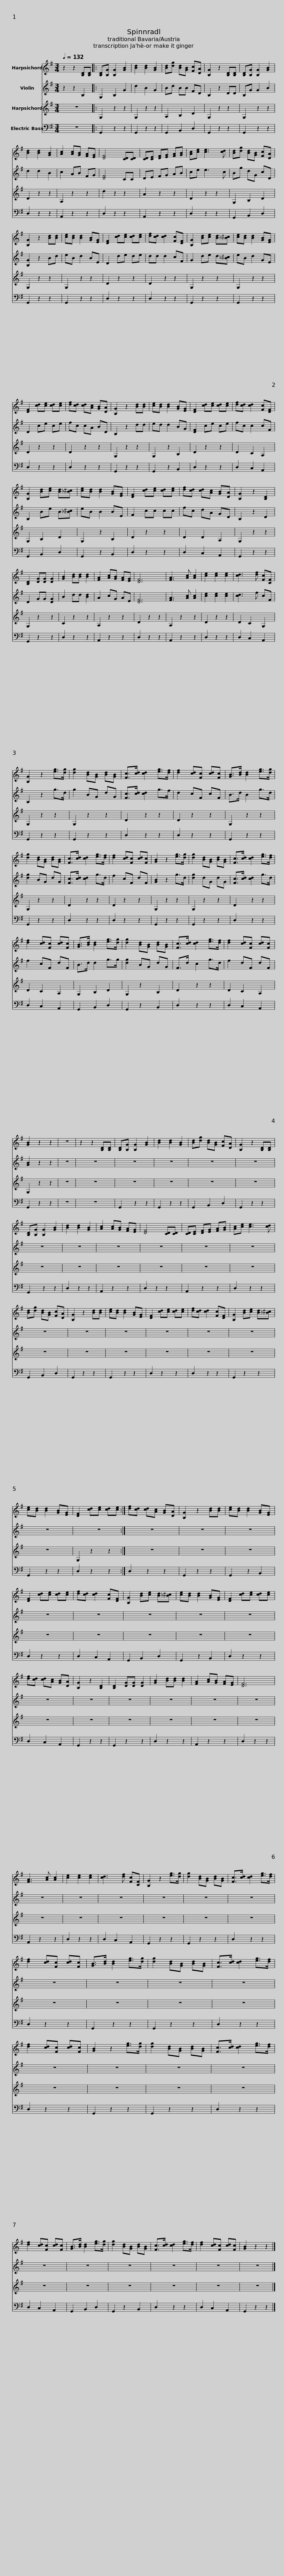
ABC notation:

X:1
%%score 1 2 3 4
L:1/8
Q:1/4=132
M:3/4
I:linebreak $
K:G
V:1 treble
V:2 treble
V:3 treble
V:4 bass transpose=-12
V:1
 z2 z2 [B,D][B,D] |: [B,D][B,G] [B,G]2 [GB]2 | [Bd]2 [Bd]2 [GB]2 | [Bd][dg] [Bd][GB] [Fc][DA] | [B,G]2 z2 [B,D][B,D] | %5
 [B,D][B,G] [B,G]2 [GB]2 | [Bd]2 [Bd]2 [GB]2 | [Ac]2 [Ac][GB] [FA][EG] |$ [DF]4 [CD][CD] | [CD][CE] [DF][EG] [FA][GB] | %10
 [Ac][ce] [ce]3 [cd] | [Bd][dg] [Bd][GB] [Fc][DA] | [B,G]2 z2 [Bd][Bd] | [ce][Bd] [Bd]2 [GB][EG] | [DF]2 [cd][ce] [cd][ce] |$ %15
 [df][cd] [cd]2 [Fc][DF] | [B,G]2 [Bd][ce] [Bd][_B^c] | [ce][Bd] [Bd]2 [GB][EG] | [DF]2 [cd][ce] [cd][ce] | [df][cd] [cd][Ac] [GB][DA] | %20
 [B,G]2 z2 [Bd][Bd] | [ce][Bd] [Bd]2 [GB][EG] |$ [DF]2 [cd][ce] [cd][ce] | [df][cd] [cd]2 [Fc][DF] | [B,G]2 [Bd][ce] [Bd][_B^c] | %25
 [ce][Bd] [Bd]2 [GB][EG] | [DF]2 [cd][ce] [cd][ce] | [df][cd] [cd][Ac] [GB][DA] | [B,G]2 z2 [B,D]2 |$ [B,D]2 [DG][DG] [DG]2 | %30
 [GB]2 [Bd][Bd] [Bd]2 | [FA]2 [Ac][GB] [FA][EG] | [DF]6 | [FA]3 [Ac] [Ac]2 | [ce]2 [ce]2 [ce]2 | %35
 [cd]3 [df] [Fc][CF] | [B,G]2 z2 [eg]>[dg] | [dg]2 [Bd][GB] [Bd][GB] |$ [Fc]>[cd] [cd]2 [eg]>[df] | [df]2 [cd][Fc] [cd][Fc] | %40
 [GB]>[Bd] [Bd]2 [eg]>[dg] | [dg]2 [Bd][GB] [Bd][GB] | [Fc]>[cd] [cd]2 [eg]>[df] | [df]2 [cd][Fc] [cd][Fc] | [GB]2 z2 [eg]>[dg] |$ %45
 [dg]2 [Bd][GB] [Bd][GB] | [Fc]>[cd] [cd]2 [eg]>[df] | [df]2 [cd][Fc] [cd][Fc] | [GB]>[Bd] [Bd]2 [eg]>[dg] | [dg]2 [Bd][GB] [Bd][GB] | %50
 [Fc]>[cd] [cd]2 [eg]>[df] |$ [df]2 [cd][Fc] [cd][Fc] | [GB]2 z2 z2 | z6 | z2 z2 [B,D][B,D] | %55
 [B,D][B,G] [B,G]2 [GB]2 | [Bd]2 [Bd]2 [GB]2 | [Bd][dg] [Bd][GB] [Fc][DA] | [B,G]2 z2 [B,D][B,D] | [B,D][B,G] [B,G]2 [GB]2 |$ %60
 [Bd]2 [Bd]2 [GB]2 | [Ac]2 [Ac][GB] [FA][EG] | [DF]4 [CD][CD] | [CD][CE] [DF][EG] [FA][GB] | [Ac][ce] [ce]3 [cd] | %65
 [Bd][dg] [Bd][GB] [Fc][DA] | [B,G]2 z2 [Bd][Bd] | [ce][Bd] [Bd]2 [GB][EG] |$ [DF]2 [cd][ce] [cd][ce] | [df][cd] [cd]2 [Fc][DF] | %70
 [B,G]2 [Bd][ce] [Bd][_B^c] | [ce][Bd] [Bd]2 [GB][EG] | [DF]2 [cd][ce] [cd][ce] :| [df][cd] [cd][Ac] [GB][DA] |$ [B,G]2 z2 [Bd][Bd] | %75
 [ce][Bd] [Bd]2 [GB][EG] | [DF]2 [cd][ce] [cd][ce] | [df][cd] [cd]2 [Fc][DF] | [B,G]2 [Bd][ce] [Bd][_B^c] | [ce][Bd] [Bd]2 [GB][EG] | %80
 [DF]2 [cd][ce] [cd][ce] |$ [df][cd] [cd][Ac] [GB][DA] | [B,G]2 z2 [B,D]2 | [B,D]2 [DG][DG] [DG]2 | [GB]2 [Bd][Bd] [Bd]2 | %85
 [FA]2 [Ac][GB] [FA][EG] | [DF]6 | [FA]3 [Ac] [Ac]2 | [ce]2 [ce]2 [ce]2 | [cd]3 [df] [Fc][CF] |$ %90
 [B,G]2 z2 [eg]>[dg] | [dg]2 [Bd][GB] [Bd][GB] | [Fc]>[cd] [cd]2 [eg]>[df] | [df]2 [cd][Fc] [cd][Fc] | [GB]>[Bd] [Bd]2 [eg]>[dg] | %95
 [dg]2 [Bd][GB] [Bd][GB] | [Fc]>[cd] [cd]2 [eg]>[df] |$ [df]2 [cd][Fc] [cd][Fc] | [GB]2 z2 [eg]>[dg] | [dg]2 [Bd][GB] [Bd][GB] | %100
 [Fc]>[cd] [cd]2 [eg]>[df] | [df]2 [cd][Fc] [cd][Fc] | [GB]>[Bd] [Bd]2 [eg]>[dg] | [dg]2 [Bd][GB] [Bd][GB] |$ [Fc]>[cd] [cd]2 [eg]>[df] | %105
 [df]2 [cd][Fc] [cd][Fc] | [GB]2 z2 z2 |] %107
V:2
 z2 z2 B,2 |: G,2 B,2 G2 | d2 B2 G2 | Bd BB FD | B,2 z2 DD | %5
 B,G G2 B2 | d2 d2 B2 | c2 AB FG |$ [DF]4 CC | DE FG AB | %10
 ce e3 c | Bg dG cD | [B,G]2 z2 Bd | eB d2 BE | D2 de de |$ %15
 dd d2 cF | G2 de d[_B^c] | eB d2 GE | D2 ce ce | fc cA BD | %20
 B,2 z2 dd | ed d2 BG |$ [DF]2 ce ce | fc c2 cF | B,2 Be B[_B^c] | %25
 eB B2 BE | F2 cc cc | fc dA GD | B,2 z2 D2 |$ D2 GG [DG]2 | %30
 B2 dd [Bd]2 | A2 cG AE | [DF]6 | [FA]3 [Ac] [Ac]2 | [ce]2 [ce]2 [ce]2 | %35
 [cd]3 f cF | B,2 z2 g>d | g2 BG dG |$ [Fc]>[cd] [cd]2 g>f | d2 cF cF | %40
 B>d B2 g>d | [dg]2 BG dG | [Fc]>[cd] [cd]2 g>d | f2 cF dF | [GB]2 z2 g>d |$ %45
 [dg]2 dG dG | [Fc]>[cd] [cd]2 g>d | f2 cF dF | B>d d2 g>g | [dg]2 BG dG | %50
 F>d c2 g>d |$ f2 dF dF | [GB]2 z2 z2 | z6 | z6 | %55
 z6 | z6 | z6 | z6 | z6 |$ %60
 z6 | z6 | z6 | z6 | z6 | %65
 z6 | z6 | z6 |$ z6 | z6 | %70
 z6 | z6 | z6 :| z6 |$ z6 | %75
 z6 | z6 | z6 | z6 | z6 | %80
 z6 |$ z6 | z6 | z6 | z6 | %85
 z6 | z6 | z6 | z6 | z6 |$ %90
 z6 | z6 | z6 | z6 | z6 | %95
 z6 | z6 |$ z6 | z6 | z6 | %100
 z6 | z6 | z6 | z6 |$ z6 | %105
 z6 | z6 |] %107
V:3
 z6 |: G,2 z2 z2 | G,2 z2 z2 | A,2 B,2 D2 | G,2 z2 z2 | %5
 G,2 z2 z2 | D2 z2 z2 | A,2 z2 z2 |$ d2 z2 z2 | A2 z2 z2 | %10
 D2 z2 z2 | G,2 B,2 D2 | G,2 z2 z2 | G,2 z2 z2 | D2 z2 z2 |$ %15
 D2 z2 z2 | G,2 z2 z2 | G,2 z2 z2 | D2 z2 z2 | D2 z2 z2 | %20
 G,2 z2 z2 | G,2 z2 B,2 |$ D2 z2 z2 | D2 C2 A,2 | G,2 B,2 D2 | %25
 G,2 z2 B,2 | D2 z2 z2 | D2 D2 A,2 | G,2 z2 z2 |$ G,2 z2 z2 | %30
 C2 z2 z2 | A,2 z2 z2 | D2 z2 z2 | A,2 z2 z2 | D2 z2 z2 | %35
 D2 C2 G,2 | G,2 z2 z2 | G,2 z2 z2 |$ D2 z2 z2 | D2 z2 z2 | %40
 G,2 z2 z2 | G,2 z2 z2 | D2 z2 z2 | D2 z2 z2 | G,2 z2 z2 |$ %45
 G,2 z2 z2 | D2 z2 z2 | D2 C2 A,2 | G,2 B,2 D2 | G,2 z2 B,2 | %50
 D2 z2 z2 |$ D2 C2 A,2 | G,2 z2 z2 | z6 | z6 | %55
 z6 | z6 | z6 | z6 | z6 |$ %60
 z6 | z6 | z6 | z6 | z6 | %65
 z6 | z6 | z6 |$ z6 | z6 | %70
 z6 | z6 | G,2 z2 z2 :| z6 |$ z6 | %75
 z6 | z6 | z6 | z6 | z6 | %80
 z6 |$ z6 | z6 | z6 | z6 | %85
 z6 | z6 | z6 | z6 | z6 |$ %90
 z6 | z6 | z6 | z6 | z6 | %95
 z6 | z6 |$ z6 | z6 | z6 | %100
 z6 | z6 | z6 | z6 |$ z6 | %105
 z6 | z6 |] %107
V:4
 z6 |: G,,2 z2 z2 | G,,2 z2 z2 | G,,2 B,,2 D,2 | G,,2 z2 z2 | %5
 G,,2 z2 z2 | D,2 z2 z2 | A,,2 z2 z2 |$ D,2 z2 z2 | A,,2 z2 z2 | %10
 D,2 z2 z2 | G,,2 B,,2 D,2 | G,,2 z2 z2 | G,,2 z2 z2 | D,2 z2 z2 |$ %15
 D,2 z2 z2 | G,,2 z2 z2 | G,,2 z2 z2 | D,2 z2 z2 | D,2 z2 z2 | %20
 G,,2 z2 z2 | G,,2 z2 B,,2 |$ D,2 z2 z2 | D,2 C,2 A,,2 | G,,2 B,,2 D,2 | %25
 G,,2 z2 B,,2 | D,2 z2 z2 | D,2 C,2 A,,2 | G,,2 z2 z2 |$ G,,2 z2 z2 | %30
 D,2 z2 z2 | A,,2 z2 z2 | D,2 z2 z2 | A,,2 z2 z2 | D,2 z2 z2 | %35
 D,2 C,2 A,,2 | G,,2 z2 z2 | G,,2 z2 z2 |$ D,2 z2 z2 | D,2 z2 z2 | %40
 G,,2 z2 z2 | G,,2 z2 z2 | D,2 z2 z2 | D,2 z2 z2 | G,,2 z2 z2 |$ %45
 G,,2 z2 z2 | D,2 z2 z2 | D,2 C,2 A,,2 | G,,2 B,,2 D,2 | G,,2 z2 B,,2 | %50
 D,2 z2 z2 |$ D,2 C,2 A,,2 | G,,2 z2 z2 | z6 | z6 | %55
 G,,2 z2 z2 | G,,2 z2 z2 | G,,2 B,,2 D,2 | G,,2 z2 z2 | G,,2 z2 z2 |$ %60
 D,2 z2 z2 | A,,2 z2 z2 | D,2 z2 z2 | A,,2 z2 z2 | D,2 z2 z2 | %65
 G,,2 B,,2 D,2 | G,,2 z2 z2 | G,,2 z2 z2 |$ D,2 z2 z2 | D,2 z2 z2 | %70
 G,,2 z2 z2 | G,,2 z2 z2 | D,2 z2 z2 :| D,2 z2 z2 |$ G,,2 z2 z2 | %75
 G,,2 z2 B,,2 | D,2 z2 z2 | D,2 C,2 A,,2 | G,,2 B,,2 D,2 | G,,2 z2 B,,2 | %80
 D,2 z2 z2 |$ D,2 C,2 A,,2 | G,,2 z2 z2 | G,,2 z2 z2 | D,2 z2 z2 | %85
 A,,2 z2 z2 | D,2 z2 z2 | A,,2 z2 z2 | D,2 z2 z2 | D,2 C,2 A,,2 |$ %90
 G,,2 z2 z2 | G,,2 z2 z2 | D,2 z2 z2 | D,2 z2 z2 | G,,2 z2 z2 | %95
 G,,2 z2 z2 | D,2 z2 z2 |$ D,2 z2 z2 | G,,2 z2 z2 | G,,2 z2 z2 | %100
 D,2 z2 z2 | D,2 C,2 A,,2 | G,,2 B,,2 D,2 | G,,2 z2 B,,2 |$ D,2 z2 z2 | %105
 D,2 C,2 A,,2 | G,,2 z2 z2 |] %107
